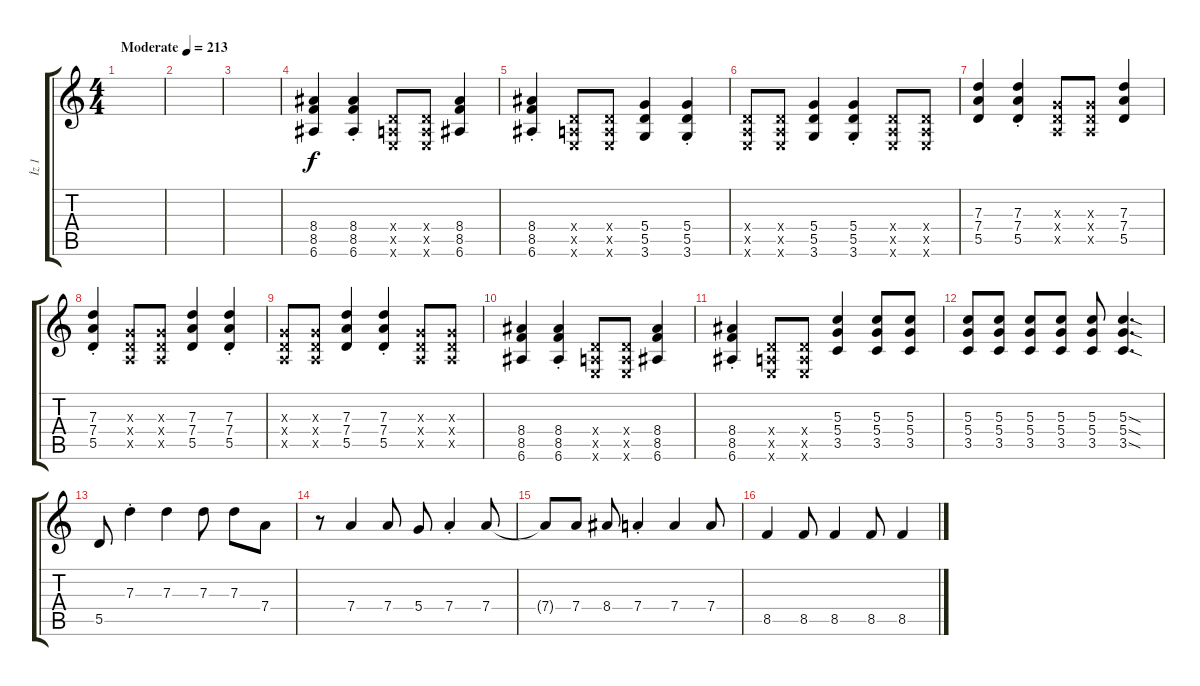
\track ("İz 1" "İz 1") {instrument overdrivenguitar}
\staff {score tabs}
\tuning (E4 B3 G3 D3 A2 E2) {hide}
\ts (4 4)
\tempo (213 "Moderate")
\clef g2
\ks c
|
|
|
(8.4 8.5 6.6).4 (8.4{st} 8.5{st} 6.6{st}).4 (0.4{x} 0.5{x} 0.6{x}).8 (0.4{x} 0.5{x} 0.6{x}).8 (8.4 8.5 6.6).4 |
(8.4{st} 8.5{st} 6.6{st}).4 (0.4{x} 0.5{x} 0.6{x}).8 (0.4{x} 0.5{x} 0.6{x}).8 (5.4 5.5 3.6).4 (5.4{st} 5.5{st} 3.6{st}).4 |
(0.4{x} 0.5{x} 0.6{x}).8 (0.4{x} 0.5{x} 0.6{x}).8 (5.4 5.5 3.6).4 (5.4{st} 5.5{st} 3.6{st}).4 (0.4{x} 0.5{x} 0.6{x}).8 (0.4{x} 0.5{x} 0.6{x}).8 |
(7.3 7.4 5.5).4 (7.3{st} 7.4{st} 5.5{st}).4 (0.3{x} 0.4{x} 0.5{x}).8 (0.3{x} 0.4{x} 0.5{x}).8 (7.3 7.4 5.5).4 |
(7.3{st} 7.4{st} 5.5{st}).4 (0.3{x} 0.4{x} 0.5{x}).8 (0.3{x} 0.4{x} 0.5{x}).8 (7.3 7.4 5.5).4 (7.3{st} 7.4{st} 5.5{st}).4 |
(0.3{x} 0.4{x} 0.5{x}).8 (0.3{x} 0.4{x} 0.5{x}).8 (7.3 7.4 5.5).4 (7.3{st} 7.4{st} 5.5{st}).4 (0.3{x} 0.4{x} 0.5{x}).8 (0.3{x} 0.4{x} 0.5{x}).8 |
(8.4 8.5 6.6).4 (8.4{st} 8.5{st} 6.6{st}).4 (0.4{x} 0.5{x} 0.6{x}).8 (0.4{x} 0.5{x} 0.6{x}).8 (8.4 8.5 6.6).4 |
(8.4{st} 8.5{st} 6.6{st}).4 (0.4{x} 0.5{x} 0.6{x}).8 (0.4{x} 0.5{x} 0.6{x}).8 (5.3 5.4 3.5).4 (5.3 5.4 3.5).8 (5.3 5.4 3.5).8 |
(5.3 5.4 3.5).8 (5.3 5.4 3.5).8 (5.3 5.4 3.5).8 (5.3 5.4 3.5).8 (5.3 5.4 3.5).8 (5.3{sod} 5.4{sod} 3.5{sod}).4{d} |
5.5.8 7.3{st}.4 7.3.4 7.3.8 7.3.8 7.4.8 |
r.8 7.4.4 7.4.8 5.4.8 7.4{st}.4 7.4.8 |
7.4{t}.8 7.4.8 8.4.8 7.4{st}.4 7.4.4 7.4.8 |
8.5.4 8.5.8 8.5.4 8.5.8 8.5.4
